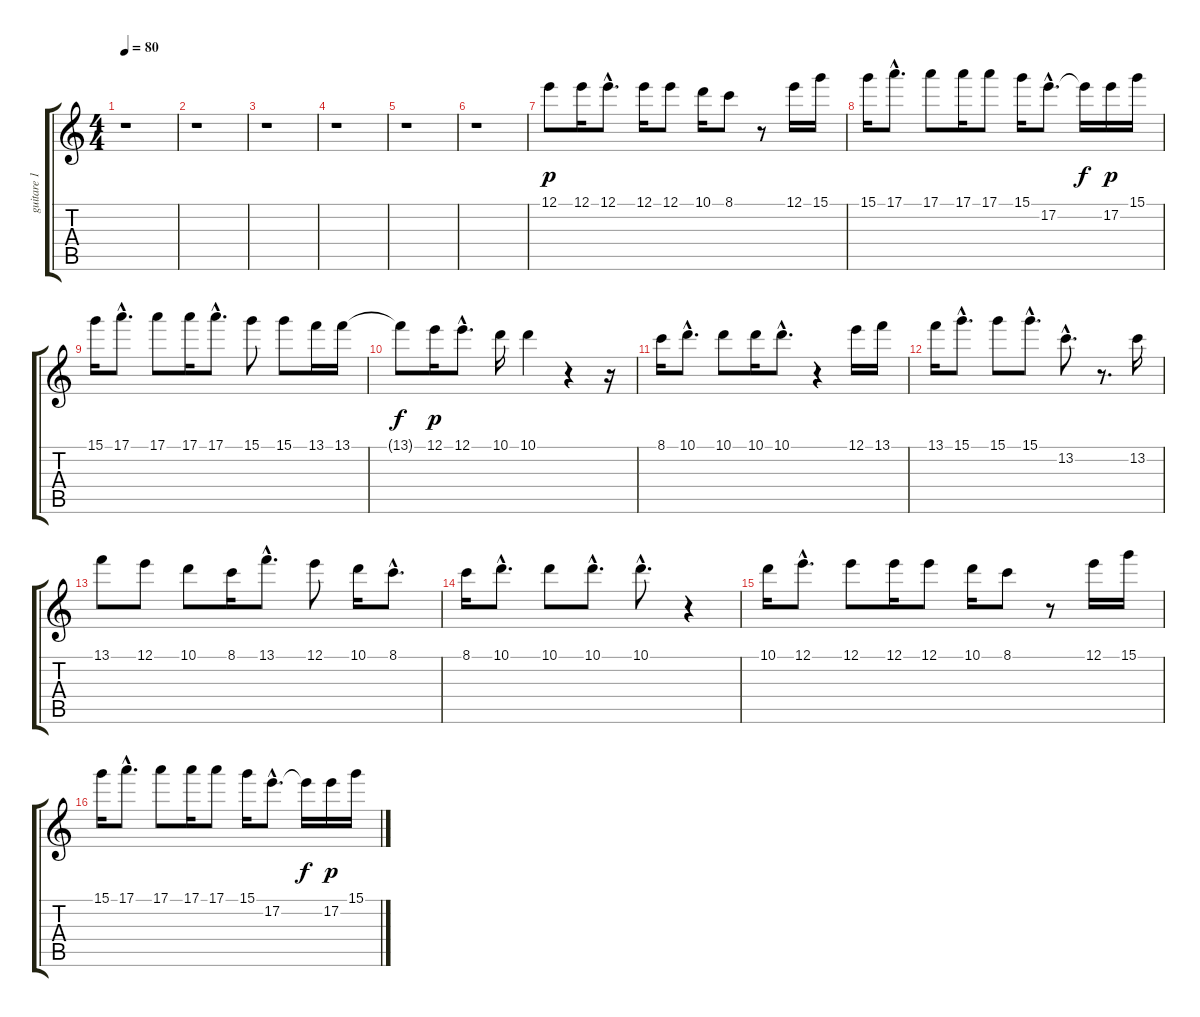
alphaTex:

\track ("guitare 1" "guitare 1") {instrument electricguitarclean}
\staff {score tabs}
\tuning (E4 B3 G3 D3 A2 E2) {hide}
\ts (4 4)
\tempo 80
\clef g2
\ks c
r.1{dy p instrument electricguitarclean} |
r.1 |
r.1 |
r.1 |
r.1 |
r.1 |
12.1.8 12.1.16 12.1{hac}.8{d} 12.1.16 12.1.8 10.1.16 8.1.8 r.8 12.1.16 15.1.16 |
15.1.16 17.1{hac}.8{d} 17.1.8 17.1.16 17.1.8 15.1.16 17.2{hac}.8{d} 17.2{t}.16{dy f} 17.2.16{dy p} 15.1.16 |
15.1.16 17.1{hac}.8{d} 17.1.8 17.1.16 17.1{hac}.8{d} 15.1.8 15.1.8 13.1.16 13.1.16 |
13.1{t}.8{dy f} 12.1.16{dy p} 12.1{hac}.8{d} 10.1.16 10.1.4 r.4 r.16 |
8.1.16 10.1{hac}.8{d} 10.1.8 10.1.16 10.1{hac}.8{d} r.4 12.1.16 13.1.16 |
13.1.16 15.1{hac}.8{d} 15.1.8 15.1{hac}.8{d} 13.2{hac}.8{d} r.8{d} 13.2.16 |
13.1.8 12.1.8 10.1.8 8.1.16 13.1{hac}.8{d} 12.1.8 10.1.16 8.1{hac}.8{d} |
8.1.16 10.1{hac}.8{d} 10.1.8 10.1{hac}.8{d} 10.1{hac}.8{d} r.4 |
10.1.16 12.1{hac}.8{d} 12.1.8 12.1.16 12.1.8 10.1.16 8.1.8 r.8 12.1.16 15.1.16 |
15.1.16 17.1{hac}.8{d} 17.1.8 17.1.16 17.1.8 15.1.16 17.2{hac}.8{d} 17.2{t}.16{dy f} 17.2.16{dy p} 15.1.16
